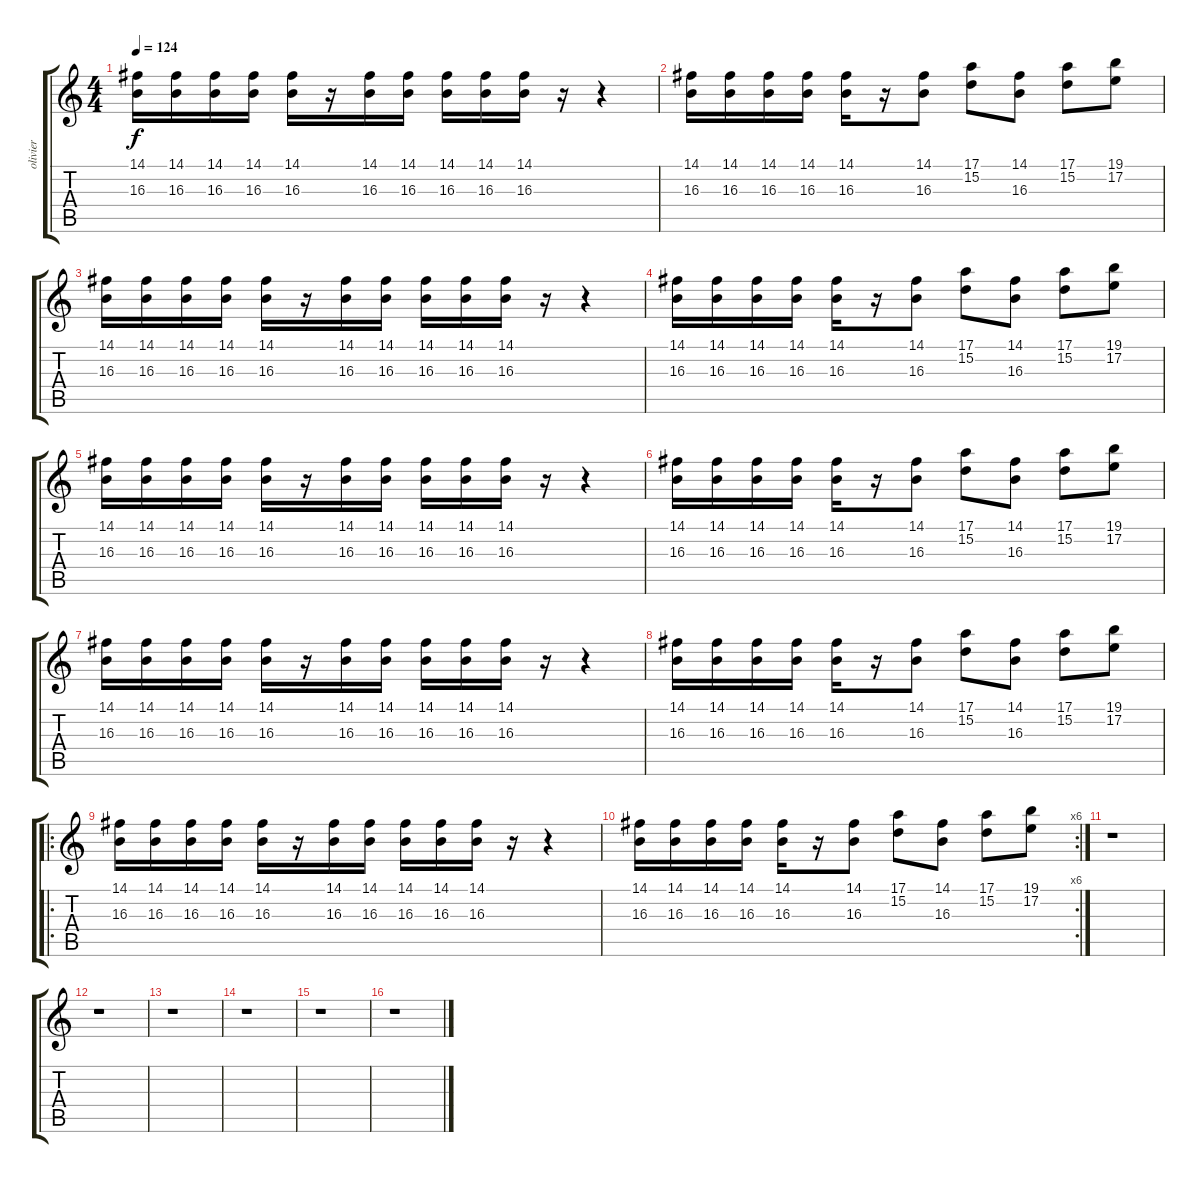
\track ("olivier" "olivier") {instrument frenchhorn}
\staff {score tabs}
\tuning (E4 B3 G3 D3 A2 D2) {hide}
\ts (4 4)
\tempo 124
\clef g2
\ks c
(14.1 16.3).16{dy f} (14.1 16.3).16 (14.1 16.3).16 (14.1 16.3).16 (14.1 16.3).16 r.16 (14.1 16.3).16 (14.1 16.3).16 (14.1 16.3).16 (14.1 16.3).16 (14.1 16.3).16 r.16 r.4 |
(14.1 16.3).16 (14.1 16.3).16 (14.1 16.3).16 (14.1 16.3).16 (14.1 16.3).16 r.16 (14.1 16.3).8 (17.1 15.2).8 (14.1 16.3).8 (17.1 15.2).8 (19.1 17.2).8 |
(14.1 16.3).16 (14.1 16.3).16 (14.1 16.3).16 (14.1 16.3).16 (14.1 16.3).16 r.16 (14.1 16.3).16 (14.1 16.3).16 (14.1 16.3).16 (14.1 16.3).16 (14.1 16.3).16 r.16 r.4 |
(14.1 16.3).16 (14.1 16.3).16 (14.1 16.3).16 (14.1 16.3).16 (14.1 16.3).16 r.16 (14.1 16.3).8 (17.1 15.2).8 (14.1 16.3).8 (17.1 15.2).8 (19.1 17.2).8 |
(14.1 16.3).16 (14.1 16.3).16 (14.1 16.3).16 (14.1 16.3).16 (14.1 16.3).16 r.16 (14.1 16.3).16 (14.1 16.3).16 (14.1 16.3).16 (14.1 16.3).16 (14.1 16.3).16 r.16 r.4 |
(14.1 16.3).16 (14.1 16.3).16 (14.1 16.3).16 (14.1 16.3).16 (14.1 16.3).16 r.16 (14.1 16.3).8 (17.1 15.2).8 (14.1 16.3).8 (17.1 15.2).8 (19.1 17.2).8 |
(14.1 16.3).16 (14.1 16.3).16 (14.1 16.3).16 (14.1 16.3).16 (14.1 16.3).16 r.16 (14.1 16.3).16 (14.1 16.3).16 (14.1 16.3).16 (14.1 16.3).16 (14.1 16.3).16 r.16 r.4 |
(14.1 16.3).16 (14.1 16.3).16 (14.1 16.3).16 (14.1 16.3).16 (14.1 16.3).16 r.16 (14.1 16.3).8 (17.1 15.2).8 (14.1 16.3).8 (17.1 15.2).8 (19.1 17.2).8 |
\ro
(14.1 16.3).16 (14.1 16.3).16 (14.1 16.3).16 (14.1 16.3).16 (14.1 16.3).16 r.16 (14.1 16.3).16 (14.1 16.3).16 (14.1 16.3).16 (14.1 16.3).16 (14.1 16.3).16 r.16 r.4 |
\rc 6
(14.1 16.3).16 (14.1 16.3).16 (14.1 16.3).16 (14.1 16.3).16 (14.1 16.3).16 r.16 (14.1 16.3).8 (17.1 15.2).8 (14.1 16.3).8 (17.1 15.2).8 (19.1 17.2).8 |
r.1 |
r.1 |
r.1 |
r.1 |
r.1 |
r.1
